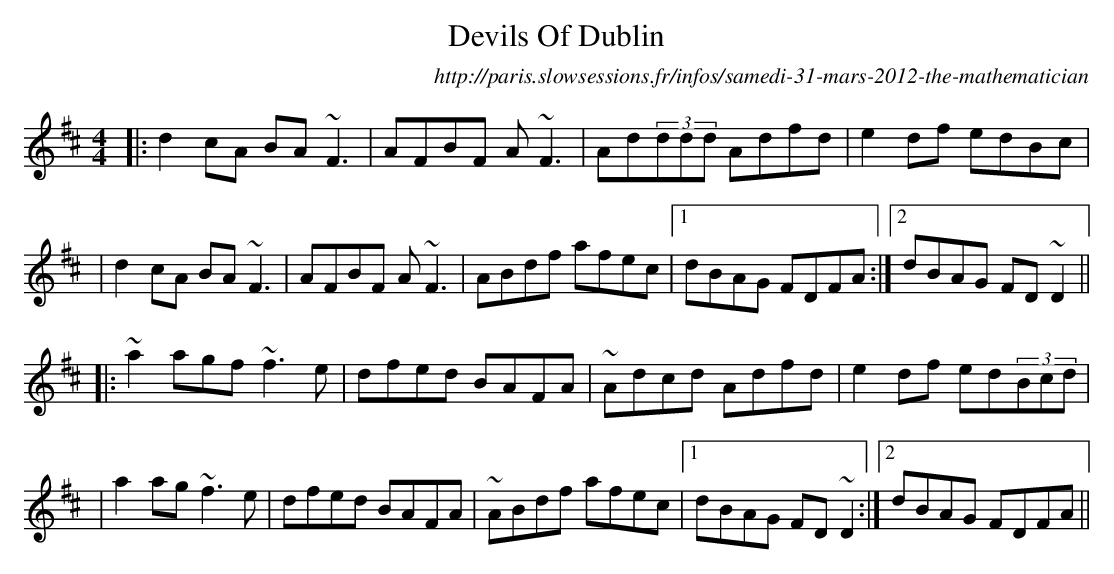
X:1
T: Devils Of Dublin
O:http://paris.slowsessions.fr/infos/samedi-31-mars-2012-the-mathematician
M: 4/4
L: 1/8
K: Dmaj
|:d2cA BA~F3|AFBF A~F3|Ad(3ddd Adfd|e2df edBc|
|d2cA BA~F3|AFBF A~F3|ABdf afec|1 dBAG FDFA:|2 dBAG FD~D2||
|:~a2agf~f3e|dfed BAFA|~Adcd Adfd|e2df ed(3Bcd|
|a2ag ~f3e|dfed BAFA|~ABdf afec|1 dBAG FD~D2:|2 dBAG FDFA||
